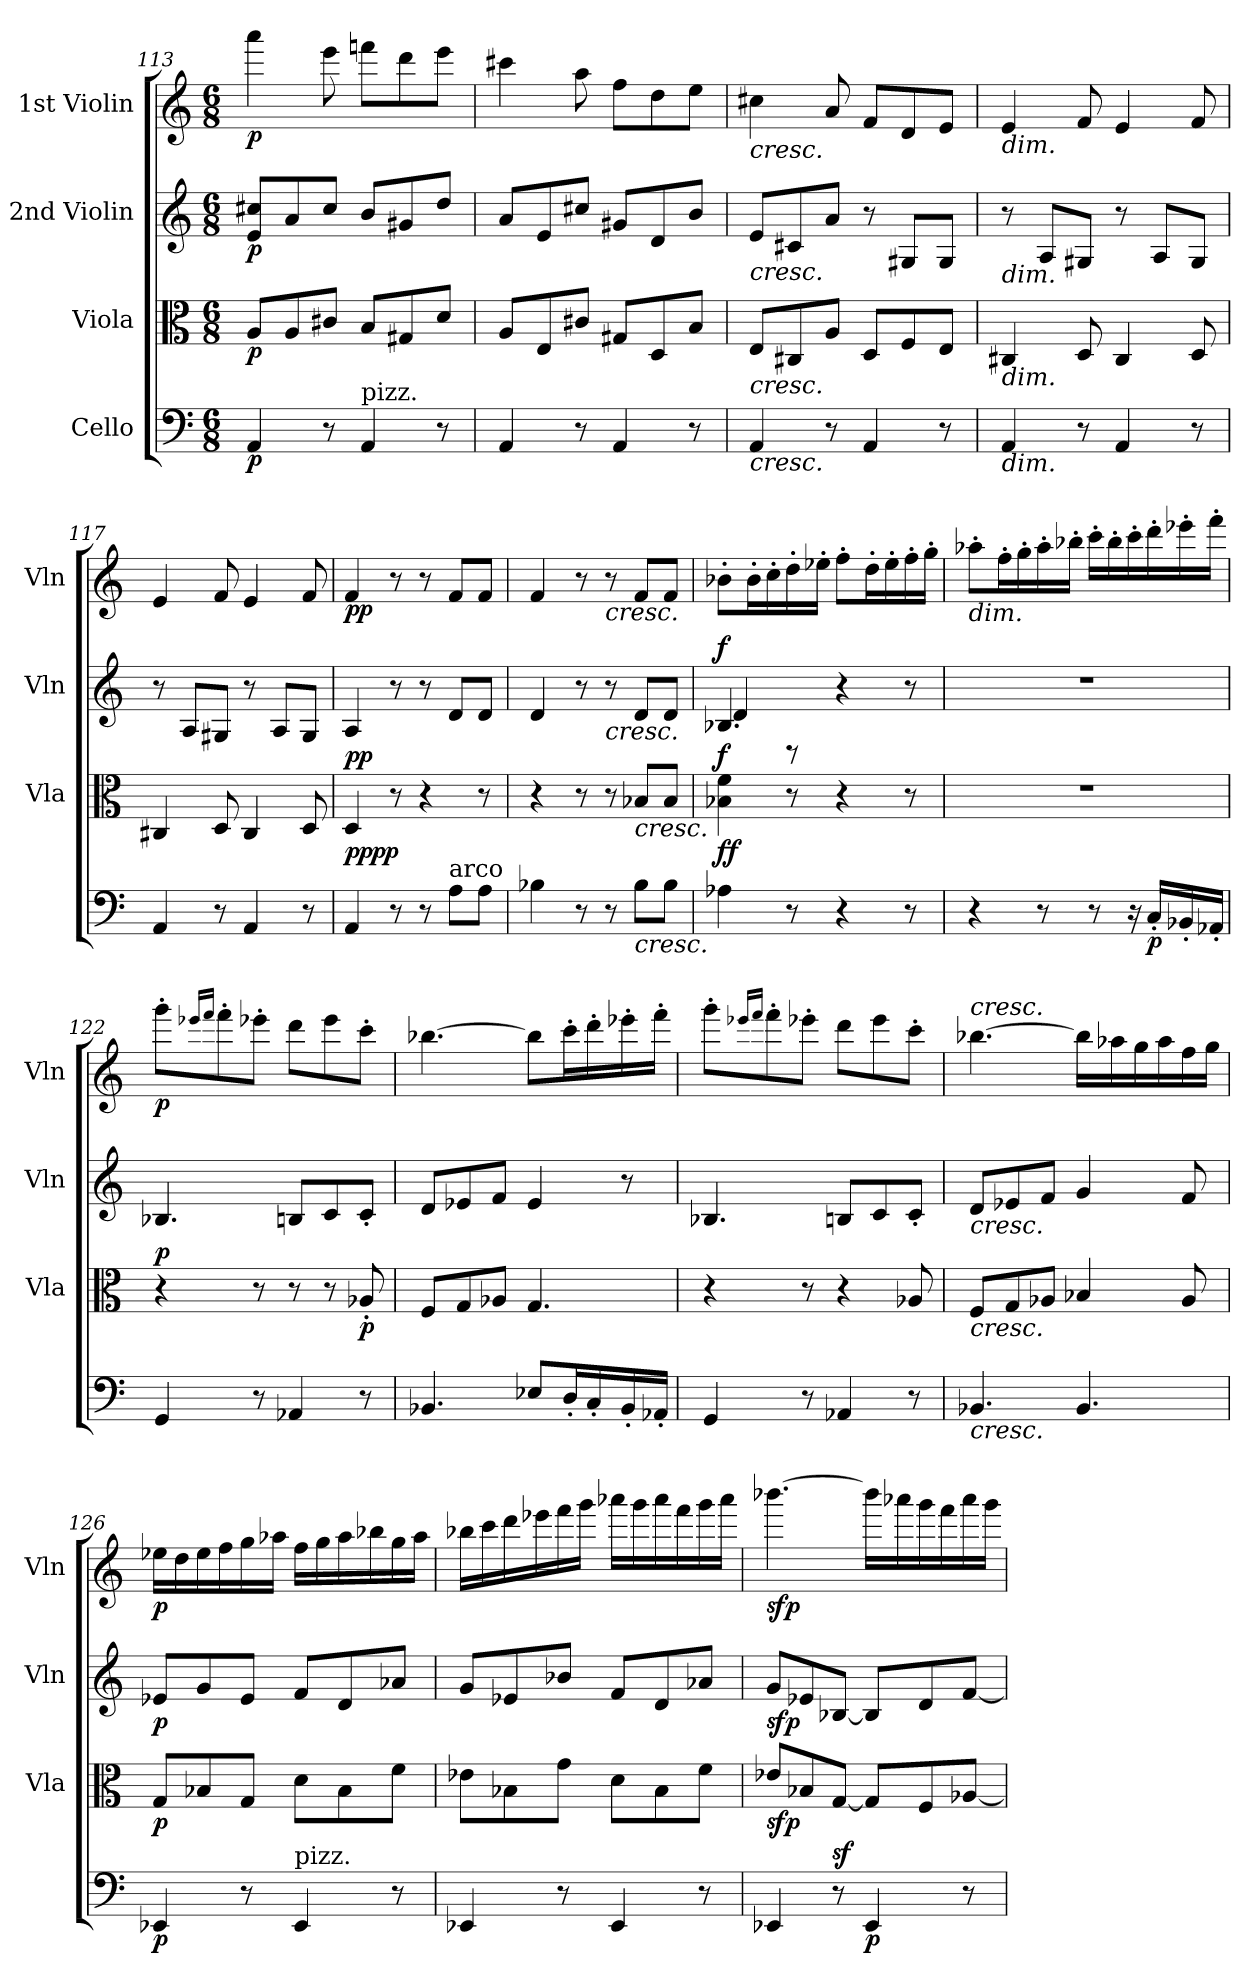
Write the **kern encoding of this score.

**kern	**dynam	**kern	**dynam	**kern	**dynam	**kern	**dynam
*part4	*part4	*part3	*part3	*part2	*part2	*part1	*part1
*staff4	*staff4	*staff3	*staff3	*staff2	*staff2	*staff1	*staff1
*I"Cello	*	*I"Viola	*	*I"2nd Violin	*	*I"1st Violin	*
*	*	*I'Vla	*	*I'Vln	*	*I'Vln	*
!!LO:LB:g=z
*clefF4	*	*clefC3	*	*clefG2	*	*clefG2	*
*k[]	*	*k[]	*	*k[]	*	*k[]	*
*M6/8	*	*M6/8	*	*M6/8	*	*M6/8	*
=113	=113	=113	=113	=113	=113	=113	=113
!	!LO:DY:b	!	!LO:DY:b	!	!LO:DY:b	!	!LO:DY:b
4AA/	p	8A/L	p	8e/ 8cc#X/L	p	4aaa\	p
.	.	8A/	.	8a/	.	.	.
8r	.	8c#X/J	.	8cc#/J	.	8eee\	.
!LO:TX:a:t=pizz.	!	!	!	!	!	!	!
4AA/	.	8B/L	.	8b/L	.	8fffn\L	.
.	.	8G#X/	.	8g#X/	.	8ddd\	.
8r	.	8d/J	.	8dd/J	.	8eee\J	.
=114	=114	=114	=114	=114	=114	=114	=114
4AA/	.	8A/L	.	8a/L	.	4ccc#X\	.
.	.	8E/	.	8e/	.	.	.
8r	.	8c#X/J	.	8cc#X/J	.	8aa\	.
4AA/	.	8G#X/L	.	8g#X/L	.	8ff\L	.
.	.	8D/	.	8d/	.	8dd\	.
8r	.	8B/J	.	8b/J	.	8ee\J	.
=115	=115	=115	=115	=115	=115	=115	=115
!	!	!	!	!	!	!LO:TX:b:i:t=cresc.	!
!	!	!	!	!LO:TX:b:i:t=cresc.	!	!	!
!	!	!LO:TX:b:i:t=cresc.	!	!	!	!	!
!LO:TX:b:i:t=cresc.	!	!	!	!	!	!	!
4AA/	.	8E/L	.	8e/L	.	4cc#X\	.
.	.	8C#X/	.	8c#X/	.	.	.
8r	.	8A/J	.	8a/J	.	8a/	.
4AA/	.	8D/L	.	8r	.	8f/L	.
.	.	8F/	.	8G#X/L	.	8d/	.
8r	.	8E/J	.	8G#/J	.	8e/J	.
!!LO:PB:g=z
=116	=116	=116	=116	=116	=116	=116	=116
!	!	!	!	!	!	!LO:TX:b:i:t=dim.	!
!	!	!	!	!LO:TX:b:i:t=dim.	!	!	!
!	!	!LO:TX:b:i:t=dim.	!	!	!	!	!
!LO:TX:b:i:t=dim.	!	!	!	!	!	!	!
4AA/	.	4C#X/	.	8r	.	4e/	.
.	.	.	.	8A/L	.	.	.
8r	.	8D/	.	8G#X/J	.	8f/	.
4AA/	.	4C#/	.	8r	.	4e/	.
.	.	.	.	8A/L	.	.	.
8r	.	8D/	.	8G#/J	.	8f/	.
=117	=117	=117	=117	=117	=117	=117	=117
4AA/	.	4C#X/	.	8r	.	4e/	.
.	.	.	.	8A/L	.	.	.
8r	.	8D/	.	8G#X/J	.	8f/	.
4AA/	.	4C#/	.	8r	.	4e/	.
.	.	.	.	8A/L	.	.	.
8r	.	8D/	.	8G#/J	.	8f/	.
=118	=118	=118	=118	=118	=118	=118	=118
!	!LO:DY:b	!	!	!	!	!	!
!	!LO:DY:n=1:a	!	!LO:DY:a	!	!	!	!LO:DY:b
4AA/	pp pp	4D/	pp	4A/	.	4f/	pp
8r	.	8r	.	8r	.	8r	.
8r	.	4r	.	8r	.	8r	.
!LO:TX:a:t=arco	!	!	!	!	!	!	!
8A\L	.	.	.	8d/L	.	8f/L	.
8A\J	.	8r	.	8d/J	.	8f/J	.
=119	=119	=119	=119	=119	=119	=119	=119
4B-X\	.	4r	.	4d/	.	4f/	.
8r	.	8r	.	8r	.	8r	.
!	!	!	!	!	!	!LO:TX:b:i:t=cresc.	!
!	!	!	!	!LO:TX:b:i:t=cresc.	!	!	!
8r	.	8r	.	8r	.	8r	.
!	!	!LO:TX:b:i:t=cresc.	!	!	!	!	!
!LO:TX:b:i:t=cresc.	!	!	!	!	!	!	!
8B-\L	.	8B-X/L	.	8d/L	.	8f/L	.
8B-\J	.	8B-/J	.	8d/J	.	8f/J	.
=120	=120	=120	=120	=120	=120	=120	=120
*	*	*	*	*^	*	*	*
!	!LO:DY:b	!	!	!	!	!	!	!
!	!LO:DY:n=1:a	!	!LO:DY:a	!	!	!LO:DY:a	!	!
4A-X\	f f	4B-X\ 4f\	f	4.B-X/	4d/	f	8b-X'\L	.
.	.	.	.	.	.	.	16b-'\L	.
.	.	.	.	.	.	.	16cc'\	.
8r	.	8r	.	.	8r	.	16dd'\	.
.	.	.	.	.	.	.	16ee-X'\JJ	.
4r	.	4r	.	4r	4.ryy	.	8ff'\L	.
.	.	.	.	.	.	.	16dd'\L	.
.	.	.	.	.	.	.	16ee-'\	.
8r	.	8r	.	8r	.	.	16ff'\	.
.	.	.	.	.	.	.	16gg'\JJ	.
*	*	*	*	*v	*v	*	*	*
!!LO:LB:g=z
=121	=121	=121	=121	=121	=121	=121	=121
!	!	!	!	!	!	!LO:TX:b:i:t=dim.	!
4r	.	2.r	.	2.r	.	8aa-X'\L	.
.	.	.	.	.	.	16ff'\L	.
.	.	.	.	.	.	16gg'\	.
8r	.	.	.	.	.	16aa-'\	.
.	.	.	.	.	.	16bb-X'\JJ	.
8r	.	.	.	.	.	16ccc'\LL	.
.	.	.	.	.	.	16bb-'\	.
16r	.	.	.	.	.	16ccc'\	.
!	!LO:DY:b	!	!	!	!	!	!
16C'/LL	p	.	.	.	.	16ddd'\	.
16BB-X'/	.	.	.	.	.	16eee-X'\	.
16AA-X'/JJ	.	.	.	.	.	16fff'\JJ	.
=122	=122	=122	=122	=122	=122	=122	=122
!	!	!	!LO:DY:a	!	!	!	!LO:DY:b
4GG/	.	4r	p	4.B-X/	.	8ggg'\L	p
.	.	.	.	.	.	16qeee-X/LL	.
.	.	.	.	.	.	16qfff/JJ	.
.	.	.	.	.	.	8fff'\	.
8r	.	8r	.	.	.	8eee-'\J	.
4AA-X/	.	8r	.	8Bn/L	.	8ddd\L	.
.	.	8r	.	8c/	.	8eee-\	.
!	!	!	!LO:DY:b	!	!	!	!
8r	.	8A-X'/	p	8c'/J	.	8ccc'\J	.
!!LO:LB:g=z
=123	=123	=123	=123	=123	=123	=123	=123
4.BB-X/	.	8F/L	.	8d/L	.	[4.bb-X\	.
.	.	8G/	.	8e-X/	.	.	.
.	.	8A-X/J	.	8f/J	.	.	.
8E-X/L	.	4.G/	.	4e-/	.	8bb-\L]	.
16D'/L	.	.	.	.	.	16ccc'\L	.
16C'/	.	.	.	.	.	16ddd'\	.
16BB-'/	.	.	.	8r	.	16eee-X'\	.
16AA-X'/JJ	.	.	.	.	.	16fff'\JJ	.
=124	=124	=124	=124	=124	=124	=124	=124
4GG/	.	4r	.	4.B-X/	.	8ggg'\L	.
.	.	.	.	.	.	16qeee-X/LL	.
.	.	.	.	.	.	16qfff/JJ	.
.	.	.	.	.	.	8fff'\	.
8r	.	8r	.	.	.	8eee-'\J	.
4AA-X/	.	4r	.	8Bn/L	.	8ddd\L	.
.	.	.	.	8c/	.	8eee-\	.
8r	.	8A-X/	.	8c'/J	.	8ccc'\J	.
=125	=125	=125	=125	=125	=125	=125	=125
!	!	!	!	!	!	!LO:TX:a:i:t=cresc.	!
!	!	!	!	!LO:TX:b:i:t=cresc.	!	!	!
!	!	!LO:TX:b:i:t=cresc.	!	!	!	!	!
!LO:TX:b:i:t=cresc.	!	!	!	!	!	!	!
4.BB-X/	.	8F/L	.	8d/L	.	[4.bb-X\	.
.	.	8G/	.	8e-X/	.	.	.
.	.	8A-X/J	.	8f/J	.	.	.
4.BB-/	.	4B-X/	.	4g/	.	16bb-\LL]	.
.	.	.	.	.	.	16aa-X\	.
.	.	.	.	.	.	16gg\	.
.	.	.	.	.	.	16aa-\	.
.	.	8A-/	.	8f/	.	16ff\	.
.	.	.	.	.	.	16gg\JJ	.
!!LO:PB:g=z
=126	=126	=126	=126	=126	=126	=126	=126
!	!LO:DY:b	!	!LO:DY:b	!	!LO:DY:b	!	!LO:DY:b
4EE-X/	p	8G/L	p	8e-X/L	p	16ee-X\LL	p
.	.	.	.	.	.	16dd\	.
.	.	8B-X/	.	8g/	.	16ee-\	.
.	.	.	.	.	.	16ff\	.
8r	.	8G/J	.	8e-/J	.	16gg\	.
.	.	.	.	.	.	16aa-X\JJ	.
!LO:TX:a:t=pizz.	!	!	!	!	!	!	!
4EE-/	.	8d\L	.	8f/L	.	16ff\LL	.
.	.	.	.	.	.	16gg\	.
.	.	8B-\	.	8d/	.	16aa-\	.
.	.	.	.	.	.	16bb-X\	.
8r	.	8f\J	.	8a-X/J	.	16gg\	.
.	.	.	.	.	.	16aa-\JJ	.
=127	=127	=127	=127	=127	=127	=127	=127
4EE-X/	.	8e-X\L	.	8g/L	.	16bb-X\LL	.
.	.	.	.	.	.	16ccc\	.
.	.	8B-X\	.	8e-X/	.	16ddd\	.
.	.	.	.	.	.	16eee-X\	.
8r	.	8g\J	.	8b-X/J	.	16fff\	.
.	.	.	.	.	.	16ggg\JJ	.
4EE-/	.	8d\L	.	8f/L	.	16aaa-X\LL	.
.	.	.	.	.	.	16ggg\	.
.	.	8B-\	.	8d/	.	16aaa-\	.
.	.	.	.	.	.	16fff\	.
8r	.	8f\J	.	8a-X/J	.	16ggg\	.
.	.	.	.	.	.	16aaa-\JJ	.
=128	=128	=128	=128	=128	=128	=128	=128
!	!	!	!LO:DY:b	!	!LO:DY:b	!	!LO:DY:b
4EE-X/	.	8e-X/L	sfp	8g/L	sfp	[4.bbb-X\	sfp
.	.	8B-X/	.	8e-X/	.	.	.
!	!LO:DY:a	!	!	!	!	!	!
8r	sf	[8G/J	.	[8B-X/J	.	.	.
!	!LO:DY:b	!	!	!	!	!	!
4EE-/	p	8G/L]	.	8B-/L]	.	16bbb-\LL]	.
.	.	.	.	.	.	16aaa-X\	.
.	.	8F/	.	8d/	.	16ggg\	.
.	.	.	.	.	.	16fff\	.
8r	.	[8A-X/J	.	[8f/J	.	16aaa-\	.
.	.	.	.	.	.	16ggg\JJ	.
=	=	=	=	=	=	=	=
*-	*-	*-	*-	*-	*-	*-	*-
